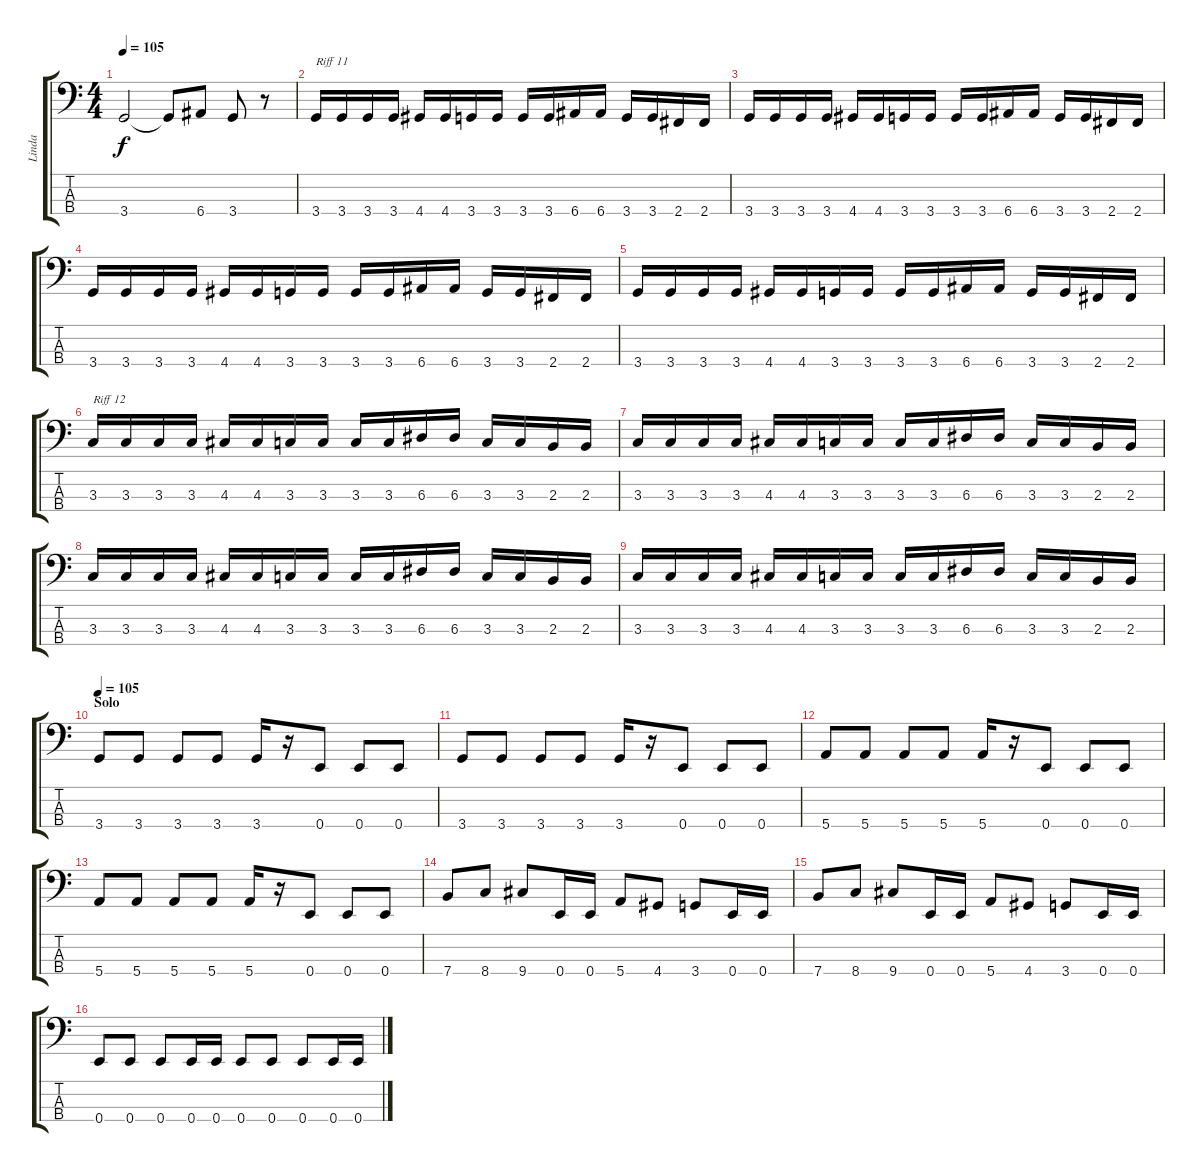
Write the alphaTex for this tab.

\track ("Linda" "Linda") {instrument electricbassfinger}
\staff {score tabs}
\tuning (G2 D2 A1 E1) {hide}
\ts (4 4)
\tempo 105
\clef f4
\ks c
3.4.2{dy f} 3.4{t}.8 6.4.8 3.4.8 r.8 |
3.4.16{txt "Riff 11"} 3.4.16 3.4.16 3.4.16 4.4.16 4.4.16 3.4.16 3.4.16 3.4.16 3.4.16 6.4.16 6.4.16 3.4.16 3.4.16 2.4.16 2.4.16 |
3.4.16 3.4.16 3.4.16 3.4.16 4.4.16 4.4.16 3.4.16 3.4.16 3.4.16 3.4.16 6.4.16 6.4.16 3.4.16 3.4.16 2.4.16 2.4.16 |
3.4.16 3.4.16 3.4.16 3.4.16 4.4.16 4.4.16 3.4.16 3.4.16 3.4.16 3.4.16 6.4.16 6.4.16 3.4.16 3.4.16 2.4.16 2.4.16 |
3.4.16 3.4.16 3.4.16 3.4.16 4.4.16 4.4.16 3.4.16 3.4.16 3.4.16 3.4.16 6.4.16 6.4.16 3.4.16 3.4.16 2.4.16 2.4.16 |
3.3.16{txt "Riff 12"} 3.3.16 3.3.16 3.3.16 4.3.16 4.3.16 3.3.16 3.3.16 3.3.16 3.3.16 6.3.16 6.3.16 3.3.16 3.3.16 2.3.16 2.3.16 |
3.3.16 3.3.16 3.3.16 3.3.16 4.3.16 4.3.16 3.3.16 3.3.16 3.3.16 3.3.16 6.3.16 6.3.16 3.3.16 3.3.16 2.3.16 2.3.16 |
3.3.16 3.3.16 3.3.16 3.3.16 4.3.16 4.3.16 3.3.16 3.3.16 3.3.16 3.3.16 6.3.16 6.3.16 3.3.16 3.3.16 2.3.16 2.3.16 |
3.3.16 3.3.16 3.3.16 3.3.16 4.3.16 4.3.16 3.3.16 3.3.16 3.3.16 3.3.16 6.3.16 6.3.16 3.3.16 3.3.16 2.3.16 2.3.16 |
\section ("" "Solo")
\tempo 105
3.4.8 3.4.8 3.4.8 3.4.8 3.4.16 r.16 0.4.8 0.4.8 0.4.8 |
3.4.8 3.4.8 3.4.8 3.4.8 3.4.16 r.16 0.4.8 0.4.8 0.4.8 |
5.4.8 5.4.8 5.4.8 5.4.8 5.4.16 r.16 0.4.8 0.4.8 0.4.8 |
5.4.8 5.4.8 5.4.8 5.4.8 5.4.16 r.16 0.4.8 0.4.8 0.4.8 |
7.4.8 8.4.8 9.4.8 0.4.16 0.4.16 5.4.8 4.4.8 3.4.8 0.4.16 0.4.16 |
7.4.8 8.4.8 9.4.8 0.4.16 0.4.16 5.4.8 4.4.8 3.4.8 0.4.16 0.4.16 |
0.4.8 0.4.8 0.4.8 0.4.16 0.4.16 0.4.8 0.4.8 0.4.8 0.4.16 0.4.16
